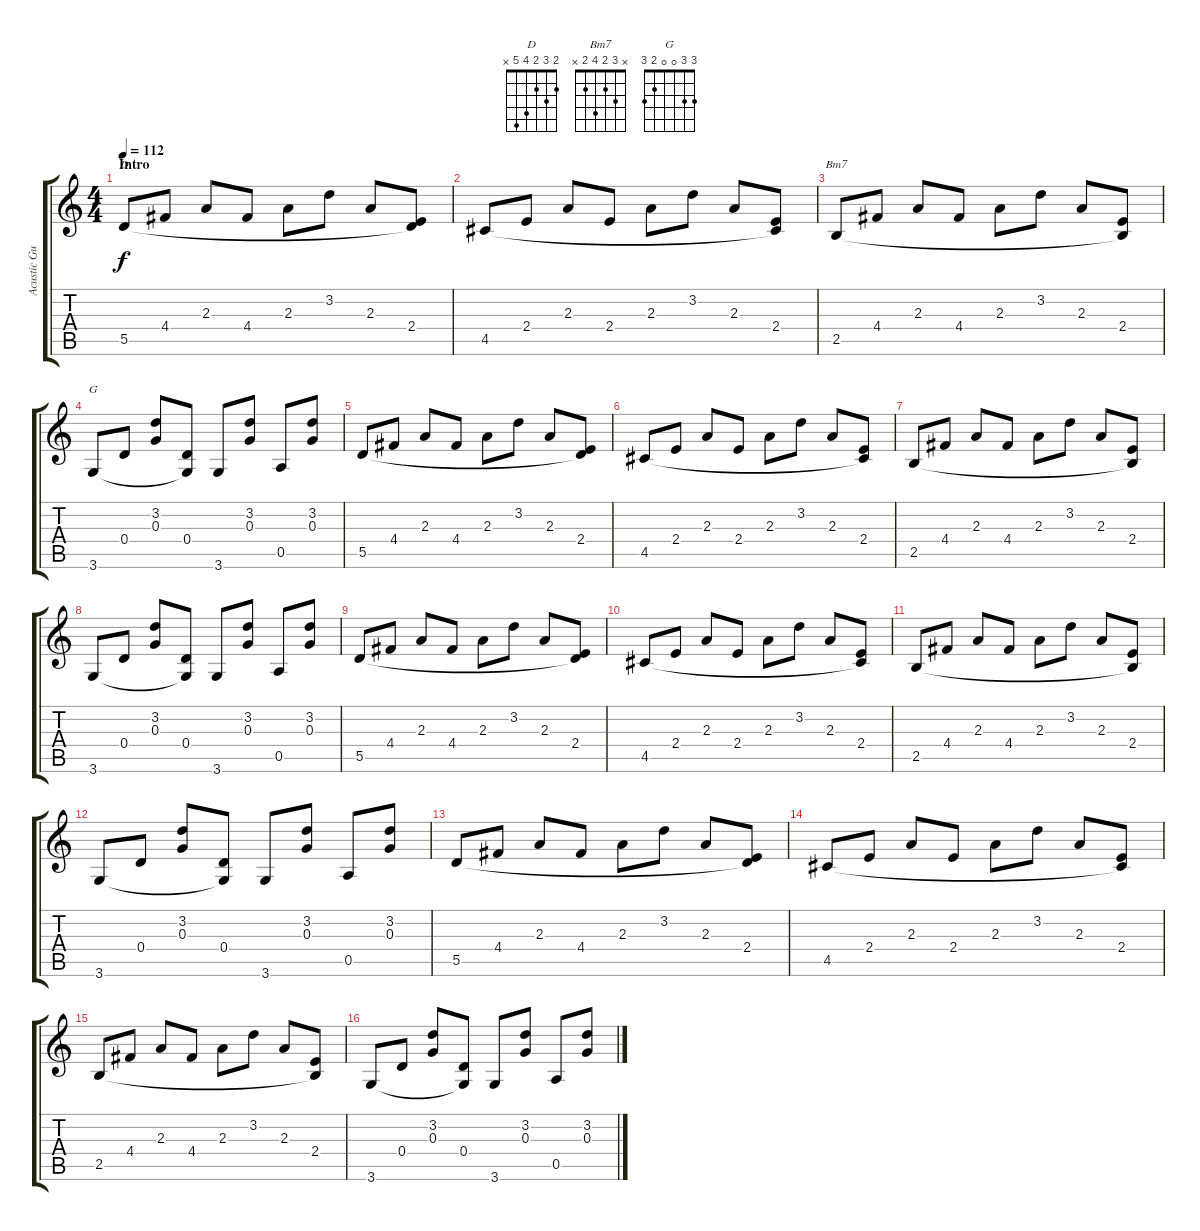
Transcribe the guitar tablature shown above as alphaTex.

\track ("Acustic Guitar" "Acustic Gu") {instrument acousticguitarsteel}
\staff {score tabs}
\tuning (E4 B3 G3 D3 A2 E2) {hide}
\chord ("D" 2 3 2 4 5 x)
\chord ("Bm7" x 3 2 4 2 x)
\chord ("G" 3 3 0 0 2 3)
\ts (4 4)
\section ("" "Intro")
\tempo 112
\clef g2
\ks c
5.5.8{ch "D" dy f instrument acousticguitarsteel} 4.4.8 2.3.8 4.4.8 2.3.8 3.2.8 2.3.8 (2.4 5.5{t}).8 |
4.5.8 2.4.8 2.3.8 2.4.8 2.3.8 3.2.8 2.3.8 (2.4 4.5{t}).8 |
2.5.8{ch "Bm7"} 4.4.8 2.3.8 4.4.8 2.3.8 3.2.8 2.3.8 (2.4 2.5{t}).8 |
3.6.8{ch "G"} 0.4.8 (3.2 0.3).8 (0.4 3.6{t}).8 3.6.8 (3.2 0.3).8 0.5.8 (3.2 0.3).8 |
5.5.8 4.4.8 2.3.8 4.4.8 2.3.8 3.2.8 2.3.8 (2.4 5.5{t}).8 |
4.5.8 2.4.8 2.3.8 2.4.8 2.3.8 3.2.8 2.3.8 (2.4 4.5{t}).8 |
2.5.8 4.4.8 2.3.8 4.4.8 2.3.8 3.2.8 2.3.8 (2.4 2.5{t}).8 |
3.6.8 0.4.8 (3.2 0.3).8 (0.4 3.6{t}).8 3.6.8 (3.2 0.3).8 0.5.8 (3.2 0.3).8 |
5.5.8 4.4.8 2.3.8 4.4.8 2.3.8 3.2.8 2.3.8 (2.4 5.5{t}).8 |
4.5.8 2.4.8 2.3.8 2.4.8 2.3.8 3.2.8 2.3.8 (2.4 4.5{t}).8 |
2.5.8 4.4.8 2.3.8 4.4.8 2.3.8 3.2.8 2.3.8 (2.4 2.5{t}).8 |
3.6.8 0.4.8 (3.2 0.3).8 (0.4 3.6{t}).8 3.6.8 (3.2 0.3).8 0.5.8 (3.2 0.3).8 |
5.5.8 4.4.8 2.3.8 4.4.8 2.3.8 3.2.8 2.3.8 (2.4 5.5{t}).8 |
4.5.8 2.4.8 2.3.8 2.4.8 2.3.8 3.2.8 2.3.8 (2.4 4.5{t}).8 |
2.5.8 4.4.8 2.3.8 4.4.8 2.3.8 3.2.8 2.3.8 (2.4 2.5{t}).8 |
3.6.8 0.4.8 (3.2 0.3).8 (0.4 3.6{t}).8 3.6.8 (3.2 0.3).8 0.5.8 (3.2 0.3).8
